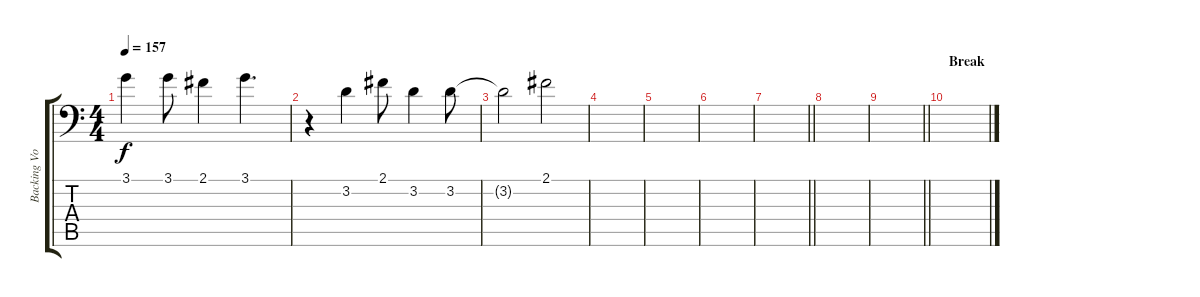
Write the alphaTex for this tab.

\track ("Backing Vocals" "Backing Vo") {instrument lead6voice}
\staff {score tabs}
\tuning (E4 B3 G3 D3 A2 A1) {hide}
\ts (4 4)
\tempo 157
\clef f4
\ks c
3.1.4{dy f} 3.1.8 2.1.4 3.1.4{d} |
r.4 3.2.4 2.1.8 3.2.4 3.2.8 |
3.2{t}.2 2.1.2 |
|
|
|
\barLineRight lightlight
|
|
\barLineRight lightlight
|
\section ("" "Break")
